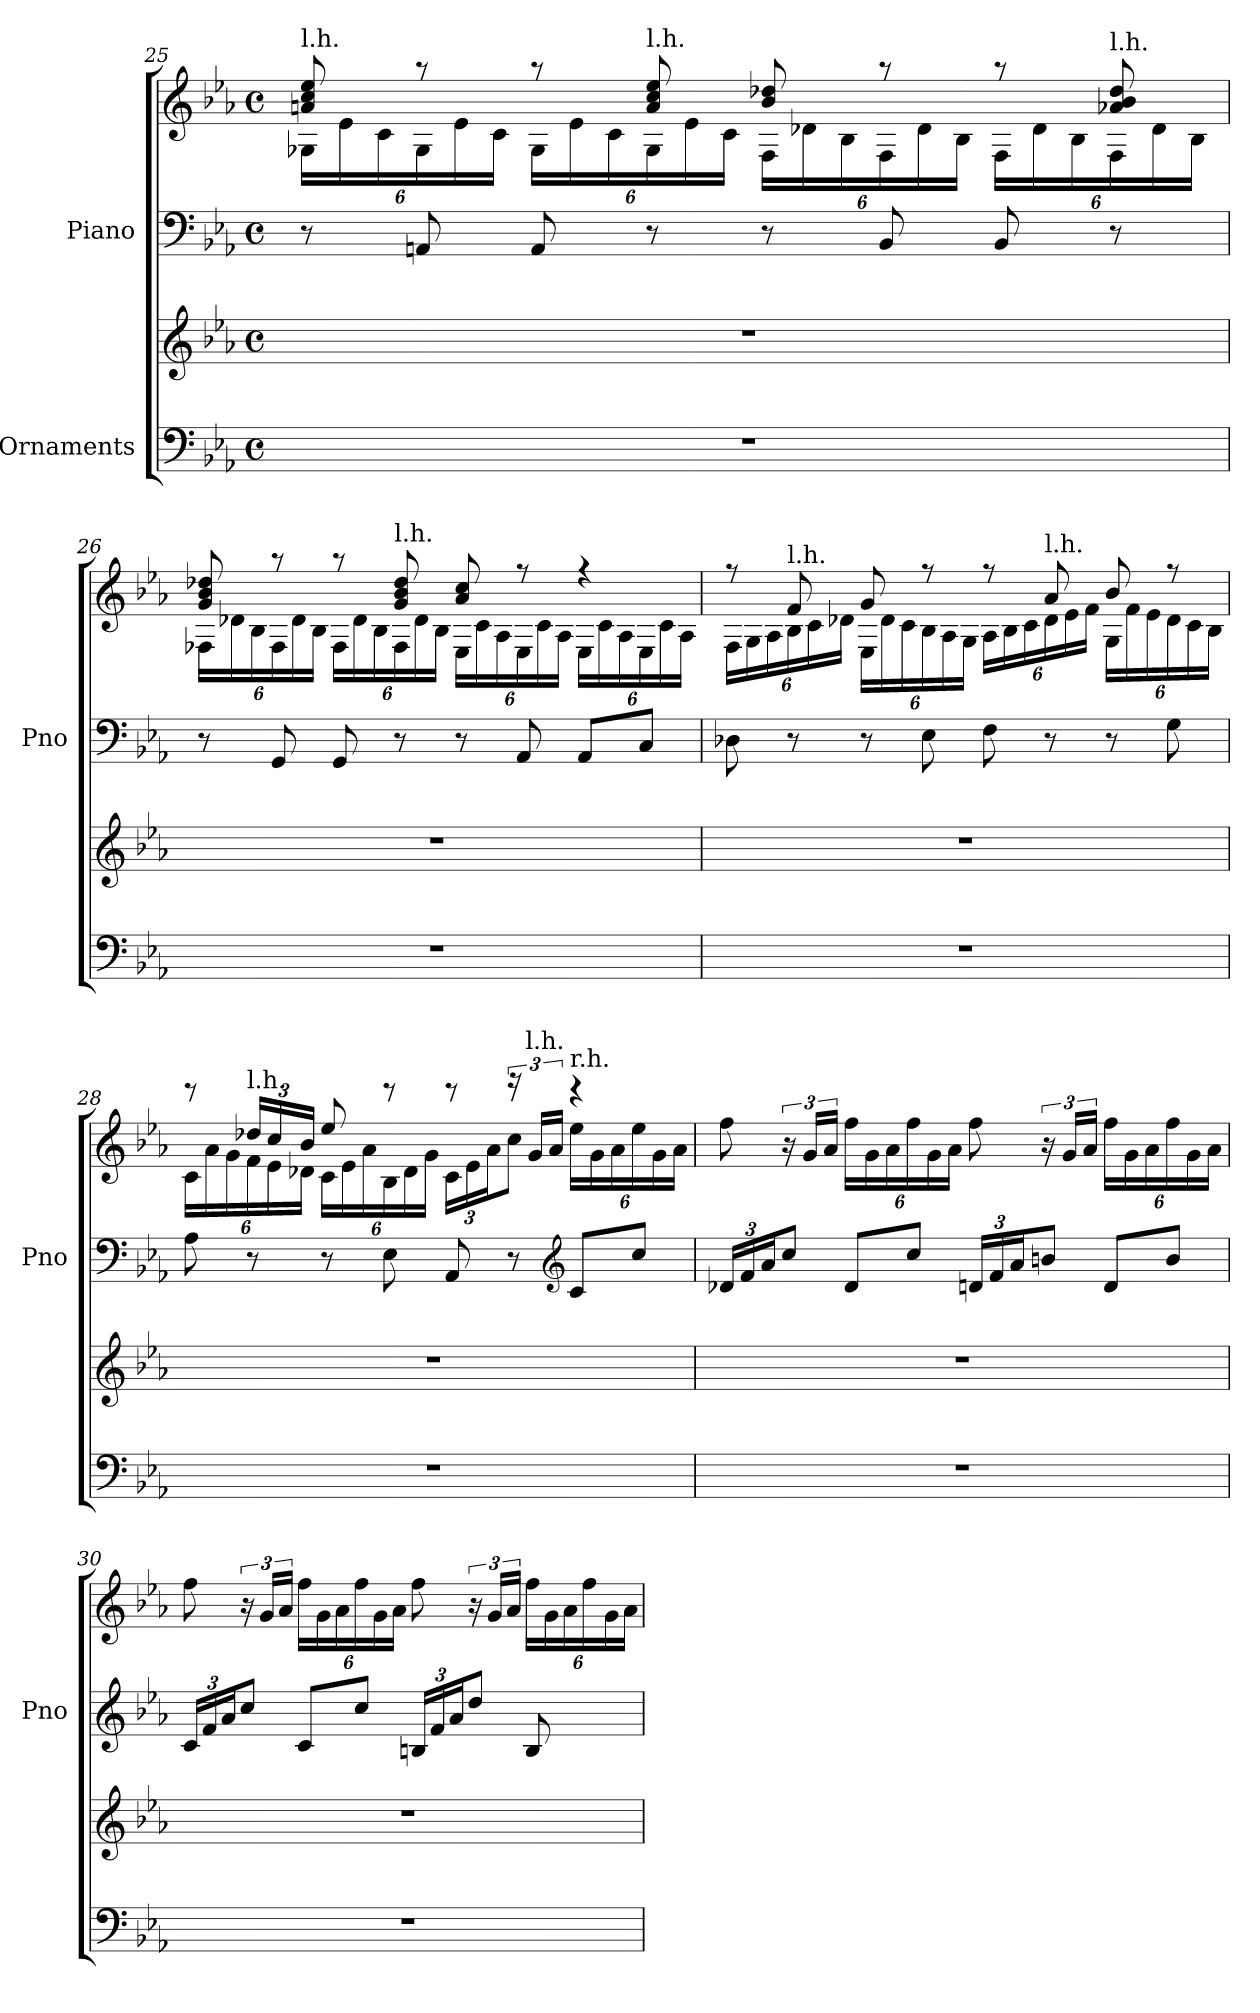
**kern	**kern	**kern	**kern
*part2	*part2	*part1	*part1
*staff4	*staff3	*staff2	*staff1
*I"Ornaments	*	*I"Piano	*
*	*	*I'Pno	*
!!LO:LB:g=z
*clefF4	*clefG2	*clefF4	*clefG2
*k[b-e-a-]	*k[b-e-a-]	*k[b-e-a-]	*k[b-e-a-]
*M4/4	*M4/4	*M4/4	*M4/4
*met(c)	*met(c)	*met(c)	*met(c)
*	*	*	*Xbrackettup
=25	=25	=25	=25
*	*	*	*^
!	!	!	!LO:TX:a:t=l.h.	!
1r	1r	8r	24G-X>\LL	8an/ 8cc/ 8ee-/
.	.	.	24e->\	.
.	.	.	24c>\	.
.	.	8AAn</	24G-\	8raa
.	.	.	24e-\	.
.	.	.	24c\JJ	.
.	.	8AA/	24G-\LL	8raa
.	.	.	24e-\	.
.	.	.	24c\	.
!	!	!	!LO:TX:a:t=l.h.	!
.	.	8r	24G-\	8a/ 8cc/ 8ee-/
.	.	.	24e-\	.
.	.	.	24c\JJ	.
.	.	8r	24F>\LL	8b-/ 8dd-X/
.	.	.	24d-X>\	.
.	.	.	24B->\	.
.	.	8BB-</	24F>\	8raa
.	.	.	24d->\	.
.	.	.	24B->\JJ	.
.	.	8BB-/	24F\LL	8raa
.	.	.	24d-\	.
.	.	.	24B-\	.
!	!	!	!LO:TX:a:t=l.h.	!
.	.	8r	24F\	8a-X/ 8b-/ 8dd-/
.	.	.	24d-\	.
.	.	.	24B-\JJ	.
=26	=26	=26	=26	=26
1r	1r	8r	24F-X>\LL	8g/ 8b-/ 8dd-X/
.	.	.	24d-X>\	.
.	.	.	24B->\	.
.	.	8GG</	24F-\	8raa
.	.	.	24d-\	.
.	.	.	24B-\JJ	.
.	.	8GG/	24F-\LL	8raa
.	.	.	24d-\	.
.	.	.	24B-\	.
!	!	!	!LO:TX:a:t=l.h.	!
.	.	8r	24F-\	8g/ 8b-/ 8dd-/
.	.	.	24d-\	.
.	.	.	24B-\JJ	.
.	.	8r	24E->\LL	8a-/ 8cc/
.	.	.	24c>\	.
.	.	.	24A->\	.
.	.	8AA-</	24E-\	8rff
.	.	.	24c\	.
.	.	.	24A-\JJ	.
.	.	8AA-/L	24E-\LL	4rff
.	.	.	24c\	.
.	.	.	24A-\	.
.	.	8C</J	24E-\	.
.	.	.	24c\	.
.	.	.	24A-\JJ	.
!!LO:LB:g=z	!!
=27	=27	=27	=27	=27
1r	1r	8D-X<\	24F>\LL	8rff
.	.	.	24G>\	.
.	.	.	24A-\	.
!	!	!	!LO:TX:a:t=l.h.	!
.	.	8r	24B-\	8f/
.	.	.	24c\	.
.	.	.	24d-X>\JJ	.
.	.	8r	24E->\LL	8g/
.	.	.	24d->\	.
.	.	.	24c\	.
.	.	8E-<\	24B-\	8rff
.	.	.	24A-\	.
.	.	.	24G>\JJ	.
.	.	8F\	24A->\LL	8rff
.	.	.	24B->\	.
.	.	.	24c>\	.
!	!	!	!LO:TX:a:t=l.h.	!
.	.	8r	24d->\	8a-/
.	.	.	24e->\	.
.	.	.	24f>\JJ	.
.	.	8r	24G>\LL	8b-/
.	.	.	24f>\	.
.	.	.	24e->\	.
.	.	8G<\	24d->\	8rff
.	.	.	24c>\	.
.	.	.	24B->\JJ	.
=28	=28	=28	=28	=28
1r	1r	8A-\	24c>\LL	8reee
.	.	.	24a->\	.
.	.	.	24g\	.
!	!	!	!LO:TX:a:t=l.h.	!
.	.	8r	24f\	24dd-X/LL
.	.	.	24e-\	24cc/
.	.	.	24d-X>\JJ	24b-/JJ
.	.	8r	24c>\LL	8ee-/
.	.	.	24e->\	.
.	.	.	24a->\	.
.	.	8E-<\	24B->\	8reee
.	.	.	24d->\	.
.	.	.	24g>\JJ	.
.	.	8AA-</	24c>\LL	8reee
.	.	.	24e->\	.
.	.	.	24a->\J	.
*	*	*	*	*brackettup
.	.	8r	8cc>\J	24rggg
!	!	!	!	!LO:TX:a:t=l.h.
.	.	.	.	24g/LL
.	.	.	.	24a-/JJ
*	*	*clefG2	*	*
*	*	*	*Xbrackettup	*
!	!	!	!LO:TX:a:t=r.h.	!
.	.	8c</L	24ee->\LL	4reee
.	.	.	24g>\	.
.	.	.	24a->\	.
.	.	8cc</J	24ee-\	.
.	.	.	24g\	.
.	.	.	24a-\JJ	.
*	*	*	*v	*v
!!LO:LB:g=z
=29	=29	=29	=29
*	*	*Xbrackettup	*
1r	1r	24d-X</LL	8ff\
.	.	24f</	.
.	.	24a-</J	.
*	*	*	*brackettup
.	.	8cc</J	24r
.	.	.	24g/LL
.	.	.	24a-/JJ
*	*	*	*Xbrackettup
.	.	8d-/L	24ff\LL
.	.	.	24g\
.	.	.	24a-\
.	.	8cc/J	24ff\
.	.	.	24g\
.	.	.	24a-\JJ
.	.	24dn/LL	8ff\
.	.	24f/	.
.	.	24a-/J	.
*	*	*	*brackettup
.	.	8bn/J	24r
.	.	.	24g/LL
.	.	.	24a-/JJ
*	*	*	*Xbrackettup
.	.	8d/L	24ff\LL
.	.	.	24g\
.	.	.	24a-\
.	.	8b/J	24ff\
.	.	.	24g\
.	.	.	24a-\JJ
=30	=30	=30	=30
*	*	*	*^
1r	1r	24c/LL	8ff\	2..ryy
.	.	24f/	.	.
.	.	24a-/J	.	.
*	*	*	*brackettup	*
.	.	8cc/J	24r	.
.	.	.	24g/LL	.
.	.	.	24a-/JJ	.
*	*	*	*Xbrackettup	*
.	.	8c/L	24ff\LL	.
.	.	.	24g\	.
.	.	.	24a-\	.
.	.	8cc/J	24ff\	.
.	.	.	24g\	.
.	.	.	24a-\JJ	.
.	.	24Bn/LL	8ff\	.
.	.	24f/	.	.
.	.	24a-/J	.	.
*	*	*	*brackettup	*
.	.	8dd/J	24r	.
.	.	.	24g/LL	.
.	.	.	24a-/JJ	.
*	*	*	*Xbrackettup	*
.	.	8B/L	24ff\LL	.
.	.	.	24g\	.
.	.	.	24a-\	.
.	.	8ryy	24ff\	8dd>\J
.	.	.	24g\	.
.	.	.	24a-\JJ	.
*	*	*	*v	*v
=	=	=	=
*-	*-	*-	*-
